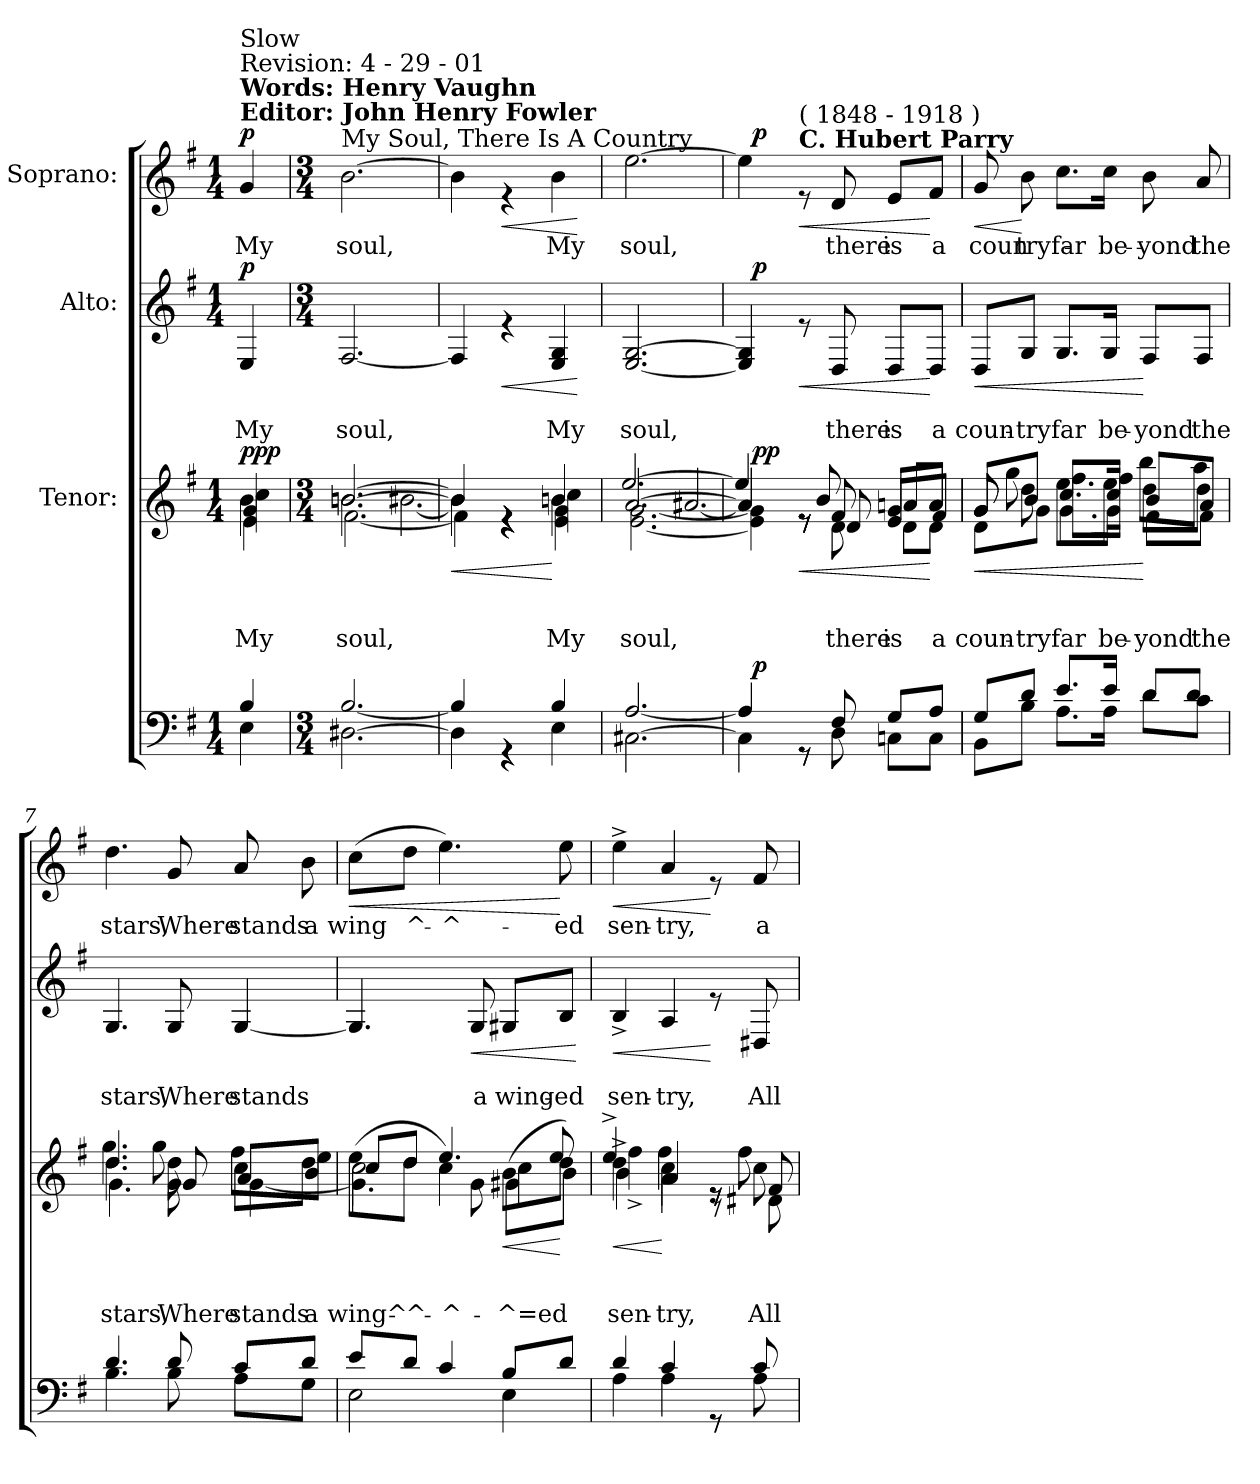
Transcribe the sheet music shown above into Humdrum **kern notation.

**kern	**dynam	**kern	**text	**text	**text	**dynam	**kern	**text	**text	**dynam	**kern	**text	**dynam
*part4	*part4	*part3	*part3	*part3	*part3	*part3	*part2	*part2	*part2	*part2	*part1	*part1	*part1
*staff4	*staff4	*staff3	*staff3	*staff3	*staff3	*staff3	*staff2	*staff2	*staff2	*staff2	*staff1	*staff1	*staff1
*	*	*I"Tenor:	*	*	*	*	*I"Alto:	*	*	*	*I"Soprano:	*	*
*clefF4	*	*clefG2	*	*	*	*	*clefG2	*	*	*	*clefG2	*	*
*	*	*	*	*	*	*	*ITrd-7c-12	*	*	*	*	*	*
*k[f#]	*	*k[f#]	*	*	*	*	*k[f#]	*	*	*	*k[f#]	*	*
*G:	*	*G:	*	*	*	*	*G:	*	*	*	*G:	*	*
*M1/4	*	*M1/4	*	*	*	*	*M1/4	*	*	*	*M1/4	*	*
=1	=1	=1	=1	=1	=1	=1	=1	=1	=1	=1	=1	=1	=1
*^	*	*	*	*	*	*	*	*	*	*	*	*	*
!	!	!	!	!	!	!	!	!	!	!	!	!LO:TX:a:B:t=Editor&colon;  John Henry Fowler	!	!
!	!	!	!	!	!	!	!	!	!	!	!	!LO:TX:a:B:t=Words&colon; Henry Vaughn	!	!
!	!	!	!	!	!	!	!	!	!	!	!	!LO:TX:a:t=Revision&colon;  4 - 29 - 01	!	!
!	!	!	!	!	!	!	!	!	!	!	!	!LO:TX:a:t=Slow	!	!
!	!	!	!	!	!	!LO:LY:b	!	!	!	!	!	!	!	!
*	*	*	*^	*	*	*	*	*	*	*	*	*	*	*
!	!	!	!	!	!	!	!LO:LY:b	!LO:DY:a	!	!	!LO:LY:b	!	!	!LO:LY:b	!
*	*	*	*^	*^	*	*	*	*	*	*	*	*	*	*	*
!	!	!	!	!	!	!	!	!	!	!LO:DY:n=1:a	!	!	!	!	!	!	!
!	!	!	!	!	!	!	!	!	!	!LO:DY:n=2:b	!	!	!	!LO:DY:a	!	!	!LO:DY:a
4E\	4B/	.	4b\	4cc\	4g/	4e\	.	.	My	p p p	4e/	.	My	p	4g/	My	p
*	*	*	*	*	*	*	*	*	*	*	*	*	*	*	*MM64	*	*
=2	=2	=2	=2	=2	=2	=2	=2	=2	=2	=2	=2	=2	=2	=2	=2	=2	=2
*M3/4	*	*	*M3/4	*	*	*	*	*	*	*	*M3/4	*	*	*	*M3/4	*	*
!	!	!	!	!	!	!	!	!	!	!	!	!	!	!	!LO:TX:a:t=My Soul, There Is  A Country	!	!
!	!	!	!	!	!	!	!	!	!LO:LY:b	!	!	!	!	!	!	!	!
!	!	!	!	!	!	!	!	!	!LO:LY:b	!	!	!	!LO:LY:b	!	!	!LO:LY:b	!
[>2.D#X\	[<2.B/	.	[>2.bn\	[>2.b#X\	[<2.b/	[>2.f#\	.	.	soul,	.	[<2.f#/	.	soul,	.	[>2.b\	soul,	.
=3	=3	=3	=3	=3	=3	=3	=3	=3	=3	=3	=3	=3	=3	=3	=3	=3	=3
!	!	!	!	!	!	!	!	!	!	!LO:HP:b	!	!	!	!	!	!	!
4D#\]	4B/]	.	4b\]	4b#\]	4b/]	4f#\]	.	.	.	<	4f#/]	.	.	.	4b\]	.	.
!	!	!	!	!	!	!	!	!	!	!	!	!	!	!LO:HP:b	!	!	!LO:HP:b
4rGG	4rGG	.	4re	4re	4re	4re	.	.	.	.	4re	.	.	<	4re	.	<
!	!	!	!	!	!	!	!	!	!LO:LY:b	!	!	!	!	!	!	!	!
!	!	!	!	!	!	!	!	!	!LO:LY:b	!	!	!	!LO:LY:b	!	!	!LO:LY:b	!
4E\	4B/	.	4b\	4cc\	4b/	4e\ 4g\	.	.	My	[	4e/ 4g/	.	My	.	4b\	My	.
*v	*v	*	*	*	*	*	*	*	*	*	*	*	*	*	*	*	*
*	*	*v	*v	*v	*v	*	*	*	*	*	*	*	*	*	*	*
.	.	.	.	.	.	.	.	.	.	[	.	.	[
=4	=4	=4	=4	=4	=4	=4	=4	=4	=4	=4	=4	=4	=4
*^	*	*	*	*	*	*	*	*	*	*	*	*	*
!	!	!	!	!	!	!LO:LY:b	!	!	!	!	!	!	!	!
*	*	*	*^	*	*	*	*	*	*	*	*	*	*	*
!	!	!	!	!	!	!	!LO:LY:b	!	!	!	!LO:LY:b	!	!	!LO:LY:b	!
*	*	*	*^	*^	*	*	*	*	*	*	*	*	*	*	*
[>2.C#X\	[<2.A/	.	[<2.a/	[<2.a#X/	[<2.ee/	[>2.e\ [>2.g\	.	.	soul,	.	[<2.e/ [<2.g/	.	soul,	.	[>2.ee\	soul,	.
=5	=5	=5	=5	=5	=5	=5	=5	=5	=5	=5	=5	=5	=5	=5	=5	=5	=5
*	*^	*	*	*	*	*^	*	*	*	*	*^	*	*	*	*^	*	*
4C#\]	4A/]	32ryy	.	4a/]	4a#/]	4ee/]	4e\] 4g\]	32ryy	.	.	.	.	4e/] 4g/]	32ryy	.	.	.	4ee\]	32ryy	.	.
!	!	!	!LO:DY:a	!	!	!	!	!	!	!	!	!LO:DY:a	!	!	!	!	!	!	!	!	!
!	!	!	!	!	!	!	!	!	!	!	!	!LO:DY:n=1:a	!	!	!	!	!LO:DY:a	!	!	!	!LO:DY:a
.	.	2ryy	p	.	.	.	.	2ryy	.	.	.	p p	.	2ryy	.	.	p	.	2ryy	.	p
!	!	!	!	!	!	!	!	!	!	!	!	!	!	!	!	!	!	!LO:TX:a:B:t=C. Hubert Parry	!	!	!
!	!	!	!	!	!	!	!	!	!	!	!	!	!	!	!	!	!	!LO:TX:a:t=( 1848 - 1918 )	!	!	!
!	!	!	!	!	!	!	!	!	!	!	!	!LO:HP:b	!	!	!	!	!LO:HP:b	!	!	!	!LO:HP:b
8rGG	8rGG	.	.	8re	8re	8re	8re	.	.	.	.	<	8re	.	.	.	<	8re	.	.	<
!	!	!	!	!	!	!	!	!	!	!	!LO:LY:b	!	!	!	!	!	!	!	!	!	!
!	!	!	!	!	!	!	!	!	!	!	!LO:LY:b	!	!	!	!	!LO:LY:b	!	!	!	!LO:LY:b	!
8D\	8F#/	.	.	8f#/	8b/	8d/	8d\	.	.	.	there	.	8d/	.	.	there	.	8d/	.	there	.
!	!	!	!	!	!	!	!	!	!	!	!LO:LY:b	!	!	!	!	!	!	!	!	!	!
!	!	!	!	!	!	!	!	!	!	!	!LO:LY:b	!	!	!	!	!LO:LY:b	!	!	!	!LO:LY:b	!
8C\L	8G/L	.	.	8g/L	8a/L	8e/L	8d\L	.	.	.	is	.	8d/L	.	.	is	.	8e/L	.	is	.
.	.	8..ryy	.	.	.	.	.	8..ryy	.	.	.	.	.	8..ryy	.	.	.	.	8..ryy	.	.
!	!	!	!	!	!	!	!	!	!	!	!LO:LY:b	!	!	!	!	!	!	!	!	!	!
!	!	!	!	!	!	!	!	!	!	!	!LO:LY:b	!	!	!	!	!LO:LY:b	!	!	!	!LO:LY:b	!
8C\J	8A/J	.	.	8a/J	8a/J	8f#/J	8d\J	.	.	.	a	[	8d/J	.	.	a	[	8f#/J	.	a	[
!!LO:LB:g=z	!!
=6	=6	=6	=6	=6	=6	=6	=6	=6	=6	=6	=6	=6	=6	=6	=6	=6	=6	=6	=6	=6	=6
!	!	!	!	!	!	!	!	!	!	!	!LO:LY:b	!LO:HP:b	!	!	!	!	!	!	!	!	!
!	!	!	!	!	!	!	!	!	!	!	!LO:LY:b	!	!	!	!	!LO:LY:b	!LO:HP:b	!	!	!LO:LY:b	!LO:HP:b
*	*v	*v	*	*	*	*	*	*	*	*	*	*	*v	*v	*	*	*	*	*	*	*
*	*	*	*	*	*	*v	*v	*	*	*	*	*	*	*	*	*	*	*	*
8BB\L	8G/L	.	8g/	8g/	8g/L	8d\L	.	.	coun-	<	8d/L	.	coun-	<	8g/	8ryy	coun-	<
!	!	!	!	!	!	!	!	!	!LO:LY:b	!	!	!	!	!	!	!	!	!
!	!	!	!	!	!	!	!	!	!LO:LY:b	!	!	!	!LO:LY:b	!	!	!	!LO:LY:b	!
8B\J	8d/J	.	8dd\	8gg\	8b/J	8g\J	.	.	-try	.	8g/J	.	-try	.	4.ryy	8b\	try	[
!	!	!	!	!	!	!	!	!	!LO:LY:b	!	!	!	!	!	!	!	!	!
!	!	!	!	!	!	!	!	!	!LO:LY:b	!	!	!	!LO:LY:b	!	!	!	!LO:LY:b	!
8.A\L	8.e/L	.	8.ee\L	8.ff#\L	8.cc/L	8.g\L	.	.	far	.	8.g/L	.	far	.	.	8.cc\L	far	.
!	!	!	!	!	!	!	!	!	!LO:LY:b	!	!	!	!	!	!	!	!	!
!	!	!	!	!	!	!	!	!	!LO:LY:b	!	!	!	!LO:LY:b	!	!	!	!LO:LY:b	!
16A\Jk	16e/Jk	.	16ee\Jk	16ff#\Jk	16cc/Jk	16g\Jk	.	.	be-	.	16g/Jk	.	be-	.	.	16cc\Jk	be-	.
!	!	!	!	!	!	!	!	!	!LO:LY:b	!	!	!	!	!	!	!	!	!
!	!	!	!	!	!	!	!	!	!LO:LY:b	!	!	!	!LO:LY:b	!	!	!	!LO:LY:b	!
8d\L	8d/L	.	8dd\L	8bb\L	8b/L	8f#\L	.	.	-yond	[	8f#/L	.	-yond	[	8ryy	8b\	-yond	.
!	!	!	!	!	!	!	!	!	!LO:LY:b	!	!	!	!	!	!	!	!	!
!	!	!	!	!	!	!	!	!	!LO:LY:b	!	!	!	!LO:LY:b	!	!	!	!LO:LY:b	!
8c\J	8d/J	.	8dd\J	8aa\J	8a/J	8f#\J	.	.	the	.	8f#/J	.	the	.	8a/	8ryy	-the	.
=7	=7	=7	=7	=7	=7	=7	=7	=7	=7	=7	=7	=7	=7	=7	=7	=7	=7	=7
!	!	!	!	!	!	!	!	!	!LO:LY:b	!	!	!	!	!	!	!	!	!
!	!	!	!	!	!	!	!	!	!LO:LY:b	!	!	!	!LO:LY:b	!	!	!	!LO:LY:b	!
*	*	*	*	*	*	*	*	*	*	*	*	*	*	*	*v	*v	*	*
4.B\	4.d/	.	4.dd\	4.gg\	4.dd/	4.g\	.	.	stars,	.	4.g/	.	stars,	.	4.dd\	stars,	.
!	!	!	!	!	!	!	!	!	!LO:LY:b	!	!	!	!	!	!	!	!
!	!	!	!	!	!	!	!	!	!LO:LY:b	!	!	!	!LO:LY:b	!	!	!LO:LY:b	!
8B\	8d/	.	8dd\	8gg\	8g/	8g\	.	.	Where	.	8g/	.	Where	.	8g/	Where	.
!	!	!	!	!	!	!	!	!	!LO:LY:b	!	!	!	!	!	!	!	!
!	!	!	!	!	!	!	!	!	!LO:LY:b	!	!	!	!LO:LY:b	!	!	!LO:LY:b	!
8A\L	8c/L	.	8cc\L	8ff#\L	8a/L	[>4g\	.	.	stands	.	[<4g/	.	stands	.	8a/	stands	.
!	!	!	!	!	!	!	!	!	!LO:LY:b	!	!	!	!	!	!	!	!
!	!	!	!	!	!	!	!	!	!LO:LY:b	!	!	!	!	!	!	!LO:LY:b	!
8G\J	8d/J	.	8dd\J	8ee\J	8b/J	.	.	.	a	.	.	.	.	.	8b\	a	.
=8	=8	=8	=8	=8	=8	=8	=8	=8	=8	=8	=8	=8	=8	=8	=8	=8	=8
!	!	!	!	!	!	!	!	!	!LO:LY:b	!	!	!	!	!	!	!	!
!	!	!	!	!	!	!	!	!	!LO:LY:b	!	!	!	!	!	!	!LO:LY:b	!LO:HP:b
2E\	8e/L	.	(>8ee\L	2cc\	8cc/L	4.g\]	.	.	wing^-	.	4.g/]	.	.	.	(>8cc\L	wing	<
!	!	!	!	!	!	!	!	!	!LO:LY:b	!	!	!	!	!	!	!LO:LY:b	!
.	8d/J	.	8dd\J	.	8dd/J	.	.	.	^-	.	.	.	.	.	8dd\J	^-	.
!	!	!	!	!	!	!	!	!	!LO:LY:b	!	!	!	!	!	!	!LO:LY:b	!
.	4c/	.	4cc\)	.	4.ee/	.	.	.	-^-	.	.	.	.	.	4.ee\)	-^-	.
!	!	!	!	!	!	!	!	!	!	!	!	!	!LO:LY:b	!LO:HP:b	!	!	!
.	.	.	.	.	.	8g\	.	.	.	.	8g/	.	a	<	.	.	.
!	!	!	!	!	!	!	!	!	!LO:LY:b	!LO:HP:b	!	!	!	!	!	!	!
!	!	!	!	!	!	!	!	!	!LO:LY:b	!	!	!	!LO:LY:b	!	!	!	!
4E\	8B/L	.	(>8b\L	4cc\	.	8g#X\L	.	.	-^=ed	<	8g#X/L	.	wing-	.	.	.	.
!	!	!	!	!	!	!	!	!	!	!	!	!	!LO:LY:b	!	!	!LO:LY:b	!
.	8d/J	.	8dd\J)	.	8ee/	8b\J	.	.	.	[	8b/J	.	-ed	.	8ee\	-ed	[
*v	*v	*	*	*	*	*	*	*	*	*	*	*	*	*	*	*	*
*	*	*v	*v	*v	*v	*	*	*	*	*	*	*	*	*	*	*
.	.	.	.	.	.	.	.	.	.	[	.	.	.
!!LO:LB:g=z
=9	=9	=9	=9	=9	=9	=9	=9	=9	=9	=9	=9	=9	=9
*^	*	*	*	*	*	*	*	*	*	*	*	*	*
!	!	!	!	!	!	!LO:LY:b	!LO:HP:b	!	!	!	!	!	!	!
*	*	*	*^	*	*	*	*	*	*	*	*	*	*	*
!	!	!	!	!	!	!	!LO:LY:b	!	!	!	!LO:LY:b	!LO:HP:b	!	!LO:LY:b	!LO:HP:b
*	*	*	*^	*^	*	*	*	*	*	*	*	*	*	*	*
4A\	4d/	.	4dd^<\	4ff#^<\	4ee^>/	4b\	.	.	sen-	<	4b^>/	.	sen-	<	4ee^>\	sen-	<
!	!	!	!	!	!	!	!	!	!LO:LY:b	!	!	!	!	!	!	!	!
!	!	!	!	!	!	!	!	!	!LO:LY:b	!	!	!	!LO:LY:b	!	!	!LO:LY:b	!
4A\	4c/	.	4cc\	4ff#\	4a/	4a\	.	.	-try,	[	4a/	.	-try,	.	4a/	-try,	.
8rGG	8rGG	.	8re	8re	8re	8rB	.	.	.	.	8re	.	.	[	8re	.	[
!	!	!	!	!	!	!	!	!	!LO:LY:b	!	!	!	!	!	!	!	!
!	!	!	!	!	!	!	!	!	!LO:LY:b	!	!	!	!LO:LY:b	!	!	!LO:LY:b	!
8A\	8c/	.	8cc\	8ff#\	8f#/	8d#X\	.	.	All	.	8d#X/	.	All	.	8f#/	a	.
*v	*v	*	*	*	*	*	*	*	*	*	*	*	*	*	*	*	*
*	*	*v	*v	*v	*v	*	*	*	*	*	*	*	*	*	*	*
=	=	=	=	=	=	=	=	=	=	=	=	=	=
*-	*-	*-	*-	*-	*-	*-	*-	*-	*-	*-	*-	*-	*-
